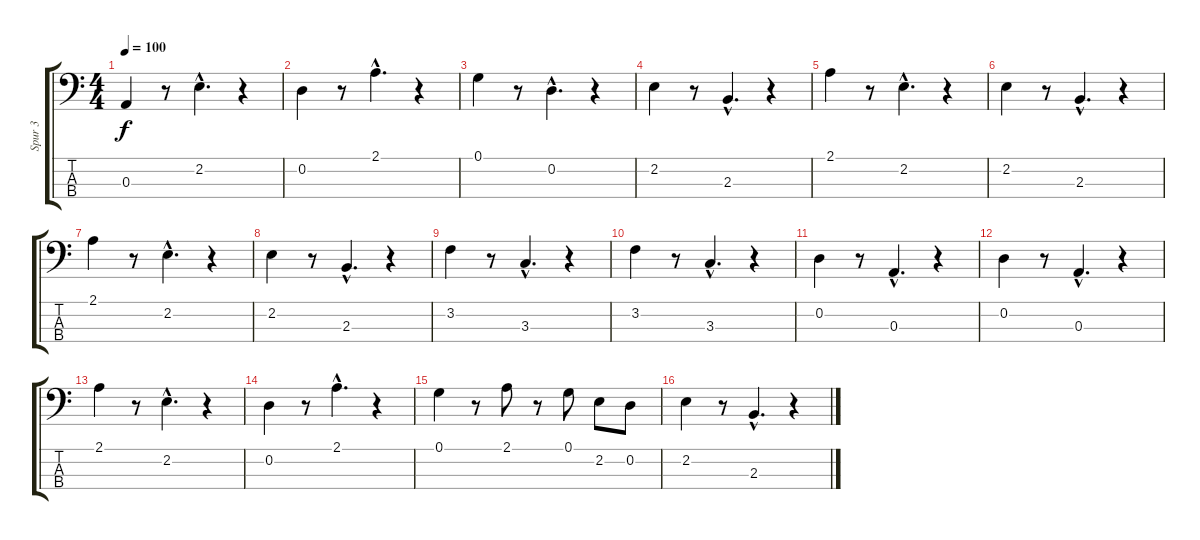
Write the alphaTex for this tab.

\track ("Spur 3" "Spur 3") {instrument acousticbass}
\staff {score tabs}
\tuning (G2 D2 A1 E1) {hide}
\ts (4 4)
\tempo 100
\clef f4
\ks c
0.3.4{dy f} r.8 2.2{hac}.4{d} r.4 |
0.2.4 r.8 2.1{hac}.4{d} r.4 |
0.1.4 r.8 0.2{hac}.4{d} r.4 |
2.2.4 r.8 2.3{hac}.4{d} r.4 |
2.1.4 r.8 2.2{hac}.4{d} r.4 |
2.2.4 r.8 2.3{hac}.4{d} r.4 |
2.1.4 r.8 2.2{hac}.4{d} r.4 |
2.2.4 r.8 2.3{hac}.4{d} r.4 |
3.2.4 r.8 3.3{hac}.4{d} r.4 |
3.2.4 r.8 3.3{hac}.4{d} r.4 |
0.2.4 r.8 0.3{hac}.4{d} r.4 |
0.2.4 r.8 0.3{hac}.4{d} r.4 |
2.1.4 r.8 2.2{hac}.4{d} r.4 |
0.2.4 r.8 2.1{hac}.4{d} r.4 |
0.1.4 r.8 2.1.8 r.8 0.1.8 2.2.8 0.2.8 |
2.2.4 r.8 2.3{hac}.4{d} r.4
